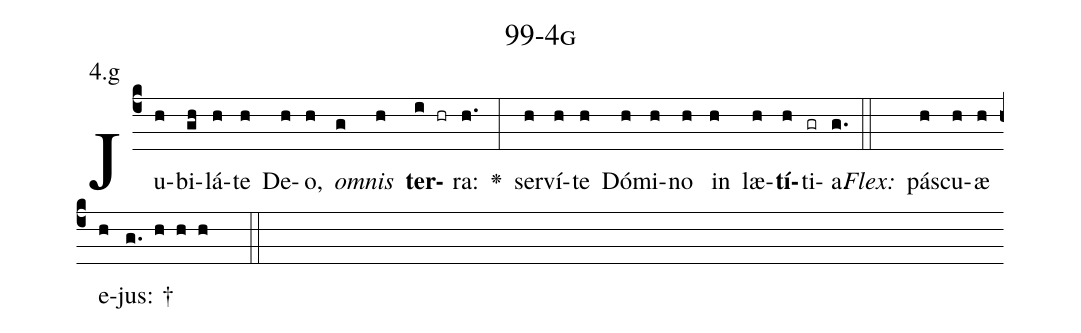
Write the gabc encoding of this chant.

name: 99-4g;
annotation: 4.g;
%%
(c4)Ju(h)bi(gh)lá(h)te(h) De(h)o,(h) <i>om</i>(g)<i>nis</i>(h) <b>ter</b>(i hr)ra:(h.) <v>\greheightstar</v>(:) ser(h)ví(h)te(h) Dó(h)mi(h)no(h) in(h) læ(h)<b>tí</b>(h)ti(gr)a.(g.) (::)
<i>Flex:</i>()  pás(h)cu(h)æ(h) e(h)jus: †(g. h h h  ::)

%E(h) u(h) o(h) u(h) a(h) e.(g.) (::)
